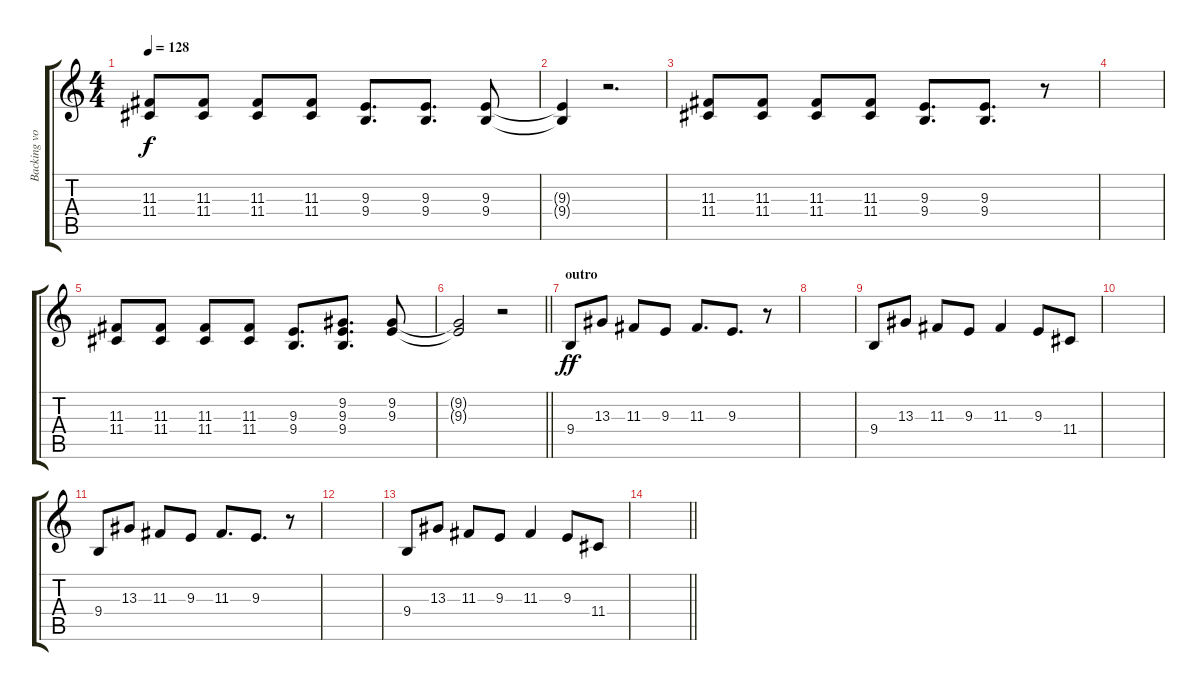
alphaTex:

\track ("Backing vocals" "Backing vo") {instrument piccolo}
\staff {score tabs}
\tuning (E4 B3 G3 D3 A2 E2) {hide}
\ts (4 4)
\tempo 128
\clef g2
\ks c
(11.3 11.4).8{dy f} (11.3 11.4).8 (11.3 11.4).8 (11.3 11.4).8 (9.3 9.4).8{d} (9.3 9.4).8{d} (9.3 9.4).8 |
(9.3{t} 9.4{t}).4 r.2{d} |
(11.3 11.4).8 (11.3 11.4).8 (11.3 11.4).8 (11.3 11.4).8 (9.3 9.4).8{d} (9.3 9.4).8{d} r.8 |
|
(11.3 11.4).8 (11.3 11.4).8 (11.3 11.4).8 (11.3 11.4).8 (9.3 9.4).8{d} (9.2 9.3 9.4).8{d} (9.2 9.3).8 |
\barLineRight lightlight
(9.2{t} 9.3{t}).2 r.2 |
\section ("" "outro")
9.4.8{dy ff} 13.3.8 11.3.8 9.3.8 11.3.8{d} 9.3.8{d} r.8 |
|
9.4.8 13.3.8 11.3.8 9.3.8 11.3.4 9.3.8 11.4.8 |
|
9.4.8 13.3.8 11.3.8 9.3.8 11.3.8{d} 9.3.8{d} r.8 |
|
9.4.8 13.3.8 11.3.8 9.3.8 11.3.4 9.3.8 11.4.8 |
\barLineRight lightlight
